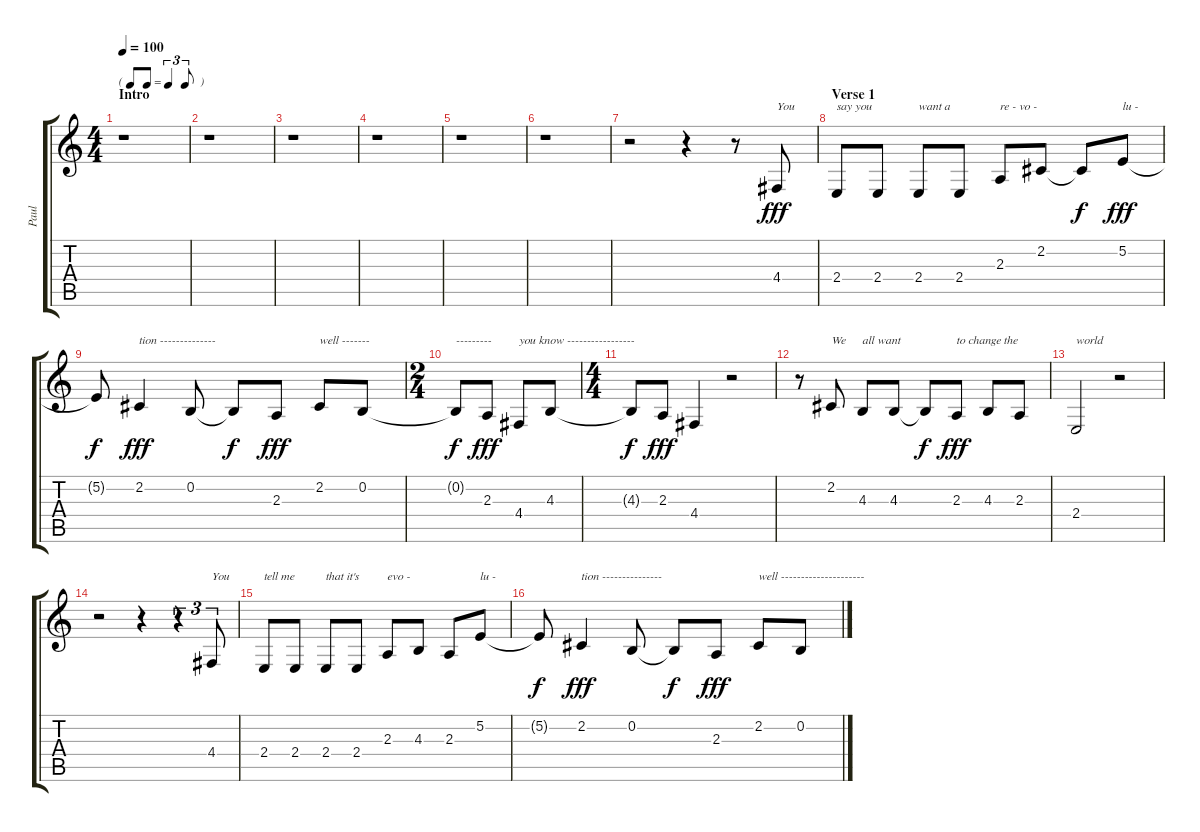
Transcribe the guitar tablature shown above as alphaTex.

\track ("Paul" "Paul") {instrument clarinet}
\staff {score tabs}
\tuning (E4 B3 G3 D3 A2 E2) {hide}
\ts (4 4)
\tf triplet8th
\section ("" "Intro")
\tempo 100
\clef g2
\ks c
r.1{dy fff instrument clarinet} |
r.1 |
r.1 |
r.1 |
r.1 |
r.1 |
r.2 r.4 r.8 4.4.8{txt "You"} |
\section ("" "Verse 1")
2.4.8{txt "say you"} 2.4.8 2.4.8{txt "want a"} 2.4.8 2.3.8{txt "re - vo -"} 2.2.8 2.2{t}.8{dy f} 5.2.8{txt "lu -" dy fff} |
5.2{t}.8{dy f} 2.2.4{txt "tion --------------" dy fff} 0.2.8 0.2{t}.8{dy f} 2.3.8{dy fff} 2.2.8{txt "well -------"} 0.2.8 |
\ts (2 4)
0.2{t}.8{txt "---------" dy f} 2.3.8{dy fff} 4.4.8{txt "you know -----------------"} 4.3.8 |
\ts (4 4)
4.3{t}.8{dy f} 2.3.8{dy fff} 4.4.4 r.2 |
r.8 2.2.8{txt "We"} 4.3.8{txt "all want"} 4.3.8 4.3{t}.8{dy f} 2.3.8{txt "to change the" dy fff} 4.3.8 2.3.8 |
2.4.2{txt "world"} r.2 |
r.2 r.4 r.4{tu (3 2)} 4.4.8{tu (3 2) txt "You"} |
2.4.8{txt "tell me"} 2.4.8 2.4.8{txt "that it's"} 2.4.8 2.3.8{txt "evo -"} 4.3.8 2.3.8 5.2.8{txt "lu -"} |
5.2{t}.8{dy f} 2.2.4{txt "tion ---------------" dy fff} 0.2.8 0.2{t}.8{dy f} 2.3.8{dy fff} 2.2.8{txt "well ---------------------"} 0.2.8
